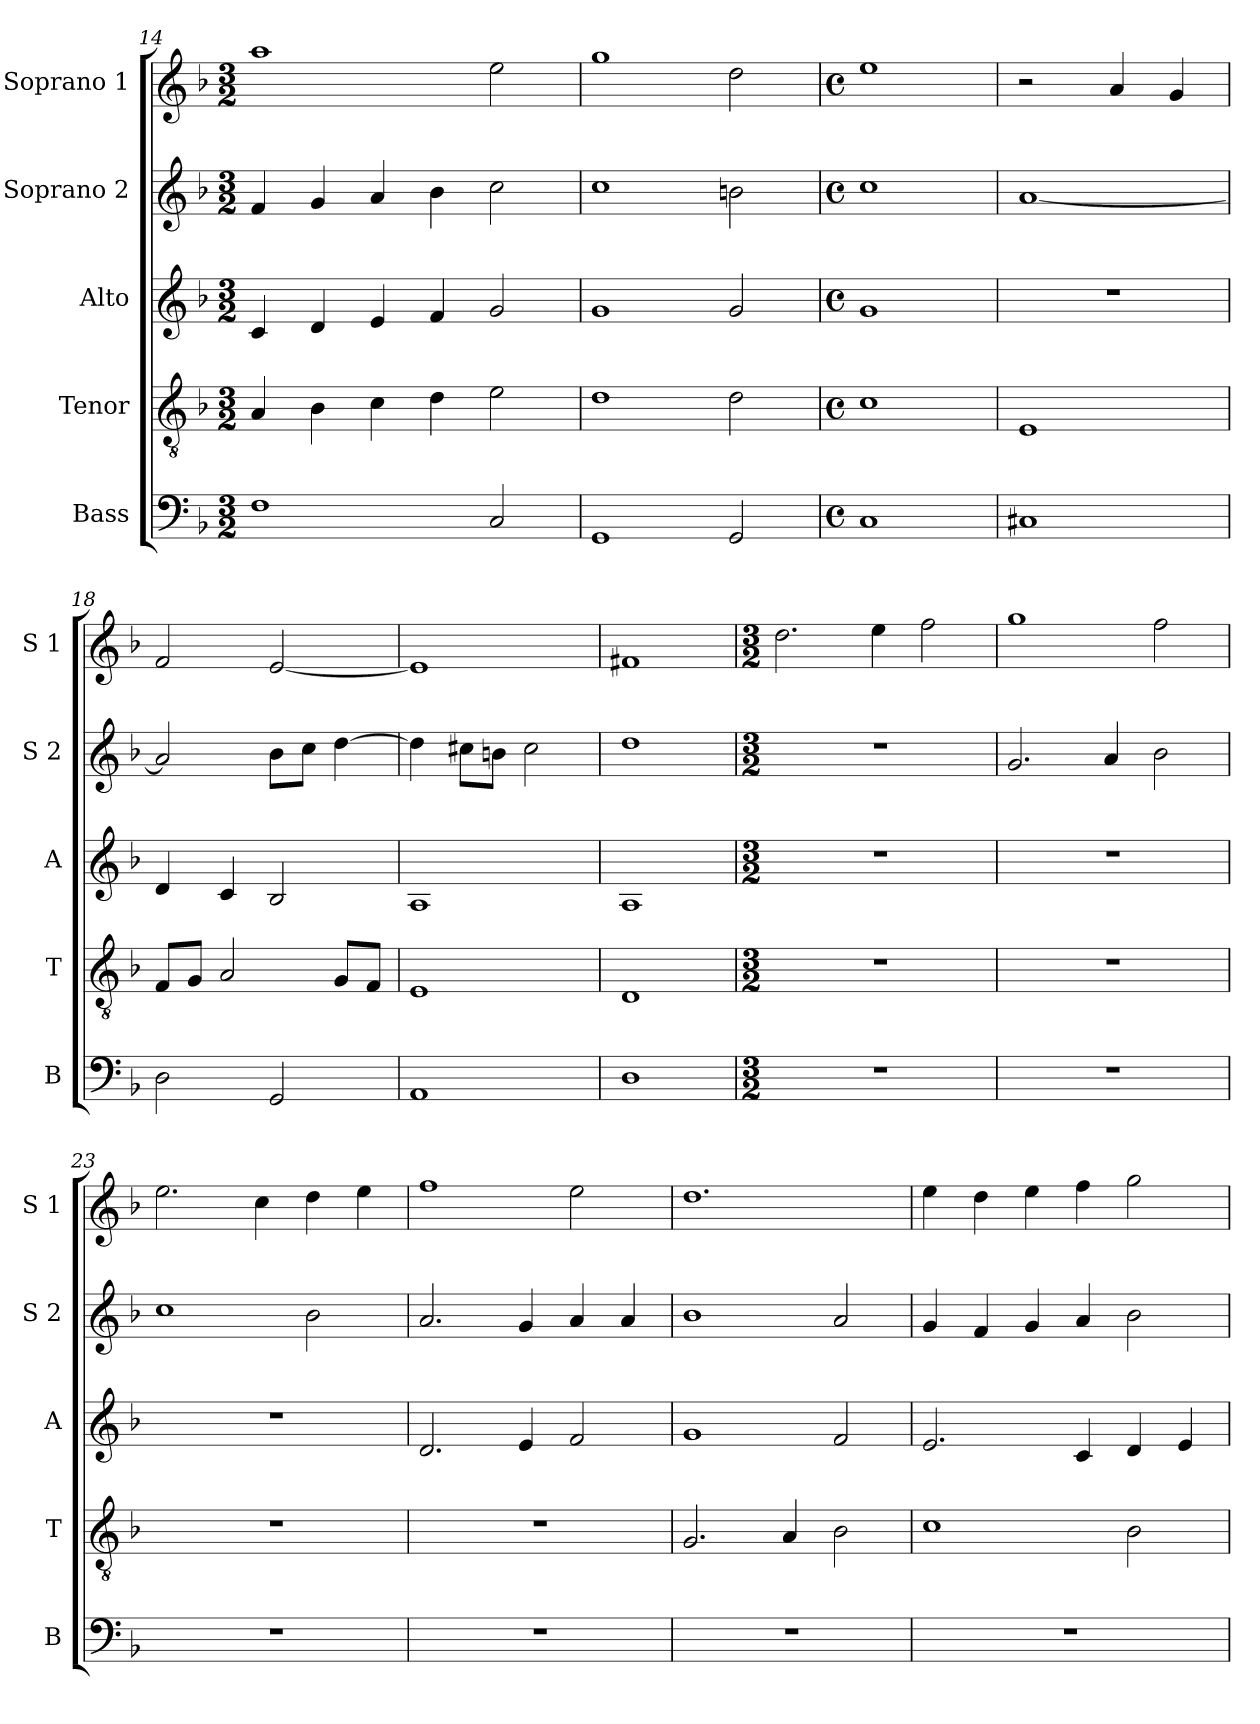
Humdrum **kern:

**kern	**kern	**kern	**kern	**kern
*part5	*part4	*part3	*part2	*part1
*staff5	*staff4	*staff3	*staff2	*staff1
*I"Bass	*I"Tenor	*I"Alto	*I"Soprano 2	*I"Soprano 1
*I'B	*I'T	*I'A	*I'S 2	*I'S 1
!!LO:PB:g=z
*clefF4	*clefGv2	*clefG2	*clefG2	*clefG2
*k[b-]	*k[b-]	*k[b-]	*k[b-]	*k[b-]
*F:	*F:	*F:	*F:	*F:
*M3/2	*M3/2	*M3/2	*M3/2	*M3/2
=14	=14	=14	=14	=14
1F	4A/	4c/	4f/	1aa
.	4B-\	4d/	4g/	.
.	4c\	4e/	4a/	.
.	4d\	4f/	4b-\	.
2C/	2e\	2g/	2cc\	2ee\
=15	=15	=15	=15	=15
1GG	1d	1g	1cc	1gg
2GG/	2d\	2g/	2bn\	2dd\
=16	=16	=16	=16	=16
*M4/4	*M4/4	*M4/4	*M4/4	*M4/4
*met(c)	*met(c)	*met(c)	*met(c)	*met(c)
1C	1c	1g	1cc	1ee
=17	=17	=17	=17	=17
1C#X	1E	1r	[1a	2r
.	.	.	.	4a/
.	.	.	.	4g/
=18	=18	=18	=18	=18
2D\	8F/L	4d/	2a/]	2f/
.	8G/J	.	.	.
.	2A/	4c/	.	.
2GG/	.	2B-/	8b-\L	[2e/
.	.	.	8cc\J	.
.	8G/L	.	[4dd\	.
.	8F/J	.	.	.
=19	=19	=19	=19	=19
1AA	1E	1A	4dd\]	1e]
.	.	.	8cc#X\L	.
.	.	.	8bn\J	.
.	.	.	2cc#\	.
=20	=20	=20	=20	=20
1D	1D	1A	1dd	1f#X
!!LO:LB:g=z
=21	=21	=21	=21	=21
*M3/2	*M3/2	*M3/2	*M3/2	*M3/2
1.r	1.r	1.r	1.r	2.dd\
.	.	.	.	4ee\
.	.	.	.	2ff\
=22	=22	=22	=22	=22
1.r	1.r	1.r	2.g/	1gg
.	.	.	4a/	.
.	.	.	2b-\	2ff\
=23	=23	=23	=23	=23
1.r	1.r	1.r	1cc	2.ee\
.	.	.	.	4cc\
.	.	.	2b-\	4dd\
.	.	.	.	4ee\
=24	=24	=24	=24	=24
1.r	1.r	2.d/	2.a/	1ff
.	.	4e/	4g/	.
.	.	2f/	4a/	2ee\
.	.	.	4a/	.
=25	=25	=25	=25	=25
1.r	2.G/	1g	1b-	1.dd
.	4A/	.	.	.
.	2B-\	2f/	2a/	.
=26	=26	=26	=26	=26
1.r	1c	2.e/	4g/	4ee\
.	.	.	4f/	4dd\
.	.	.	4g/	4ee\
.	.	4c/	4a/	4ff\
.	2B-\	4d/	2b-\	2gg\
.	.	4e/	.	.
=	=	=	=	=
*-	*-	*-	*-	*-
